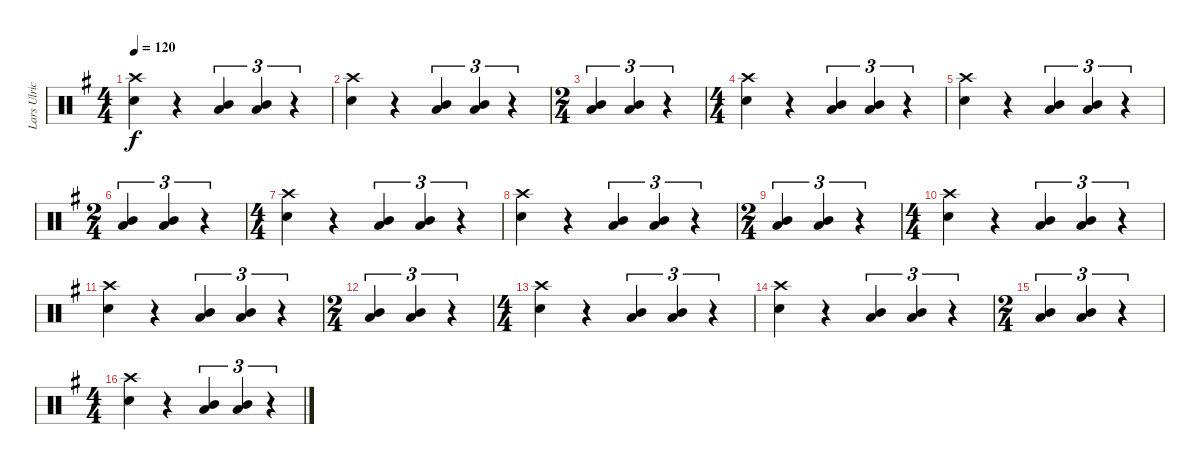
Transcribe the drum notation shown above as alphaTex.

\track ("Lars Ulrich" "Lars Ulric") {instrument percussion}
\staff {score}
\articulation defaults
\ts (4 4)
\tempo 120
\clef neutral
\ks g
("Crash high (hit)" "Snare (hit) 2").4{dy f} r.4 ("Mid Tom (hit)" "Low Tom (hit)").4{tu (3 2)} ("Mid Tom (hit)" "Low Tom (hit)").4{tu (3 2)} r.4{tu (3 2)} |
("Crash high (hit)" "Snare (hit) 2").4 r.4 ("Mid Tom (hit)" "Low Tom (hit)").4{tu (3 2)} ("Mid Tom (hit)" "Low Tom (hit)").4{tu (3 2)} r.4{tu (3 2)} |
\ts (2 4)
("Mid Tom (hit)" "Low Tom (hit)").4{tu (3 2)} ("Mid Tom (hit)" "Low Tom (hit)").4{tu (3 2)} r.4{tu (3 2)} |
\ts (4 4)
("Crash high (hit)" "Snare (hit) 2").4 r.4 ("Mid Tom (hit)" "Low Tom (hit)").4{tu (3 2)} ("Mid Tom (hit)" "Low Tom (hit)").4{tu (3 2)} r.4{tu (3 2)} |
("Crash high (hit)" "Snare (hit) 2").4 r.4 ("Mid Tom (hit)" "Low Tom (hit)").4{tu (3 2)} ("Mid Tom (hit)" "Low Tom (hit)").4{tu (3 2)} r.4{tu (3 2)} |
\ts (2 4)
("Mid Tom (hit)" "Low Tom (hit)").4{tu (3 2)} ("Mid Tom (hit)" "Low Tom (hit)").4{tu (3 2)} r.4{tu (3 2)} |
\ts (4 4)
("Crash high (hit)" "Snare (hit) 2").4 r.4 ("Mid Tom (hit)" "Low Tom (hit)").4{tu (3 2)} ("Mid Tom (hit)" "Low Tom (hit)").4{tu (3 2)} r.4{tu (3 2)} |
("Crash high (hit)" "Snare (hit) 2").4 r.4 ("Mid Tom (hit)" "Low Tom (hit)").4{tu (3 2)} ("Mid Tom (hit)" "Low Tom (hit)").4{tu (3 2)} r.4{tu (3 2)} |
\ts (2 4)
("Mid Tom (hit)" "Low Tom (hit)").4{tu (3 2)} ("Mid Tom (hit)" "Low Tom (hit)").4{tu (3 2)} r.4{tu (3 2)} |
\ts (4 4)
("Crash high (hit)" "Snare (hit) 2").4 r.4 ("Mid Tom (hit)" "Low Tom (hit)").4{tu (3 2)} ("Mid Tom (hit)" "Low Tom (hit)").4{tu (3 2)} r.4{tu (3 2)} |
("Crash high (hit)" "Snare (hit) 2").4 r.4 ("Mid Tom (hit)" "Low Tom (hit)").4{tu (3 2)} ("Mid Tom (hit)" "Low Tom (hit)").4{tu (3 2)} r.4{tu (3 2)} |
\ts (2 4)
("Mid Tom (hit)" "Low Tom (hit)").4{tu (3 2)} ("Mid Tom (hit)" "Low Tom (hit)").4{tu (3 2)} r.4{tu (3 2)} |
\ts (4 4)
("Crash high (hit)" "Snare (hit) 2").4 r.4 ("Mid Tom (hit)" "Low Tom (hit)").4{tu (3 2)} ("Mid Tom (hit)" "Low Tom (hit)").4{tu (3 2)} r.4{tu (3 2)} |
("Crash high (hit)" "Snare (hit) 2").4 r.4 ("Mid Tom (hit)" "Low Tom (hit)").4{tu (3 2)} ("Mid Tom (hit)" "Low Tom (hit)").4{tu (3 2)} r.4{tu (3 2)} |
\ts (2 4)
("Mid Tom (hit)" "Low Tom (hit)").4{tu (3 2)} ("Mid Tom (hit)" "Low Tom (hit)").4{tu (3 2)} r.4{tu (3 2)} |
\ts (4 4)
("Crash high (hit)" "Snare (hit) 2").4 r.4 ("Mid Tom (hit)" "Low Tom (hit)").4{tu (3 2)} ("Mid Tom (hit)" "Low Tom (hit)").4{tu (3 2)} r.4{tu (3 2)}
